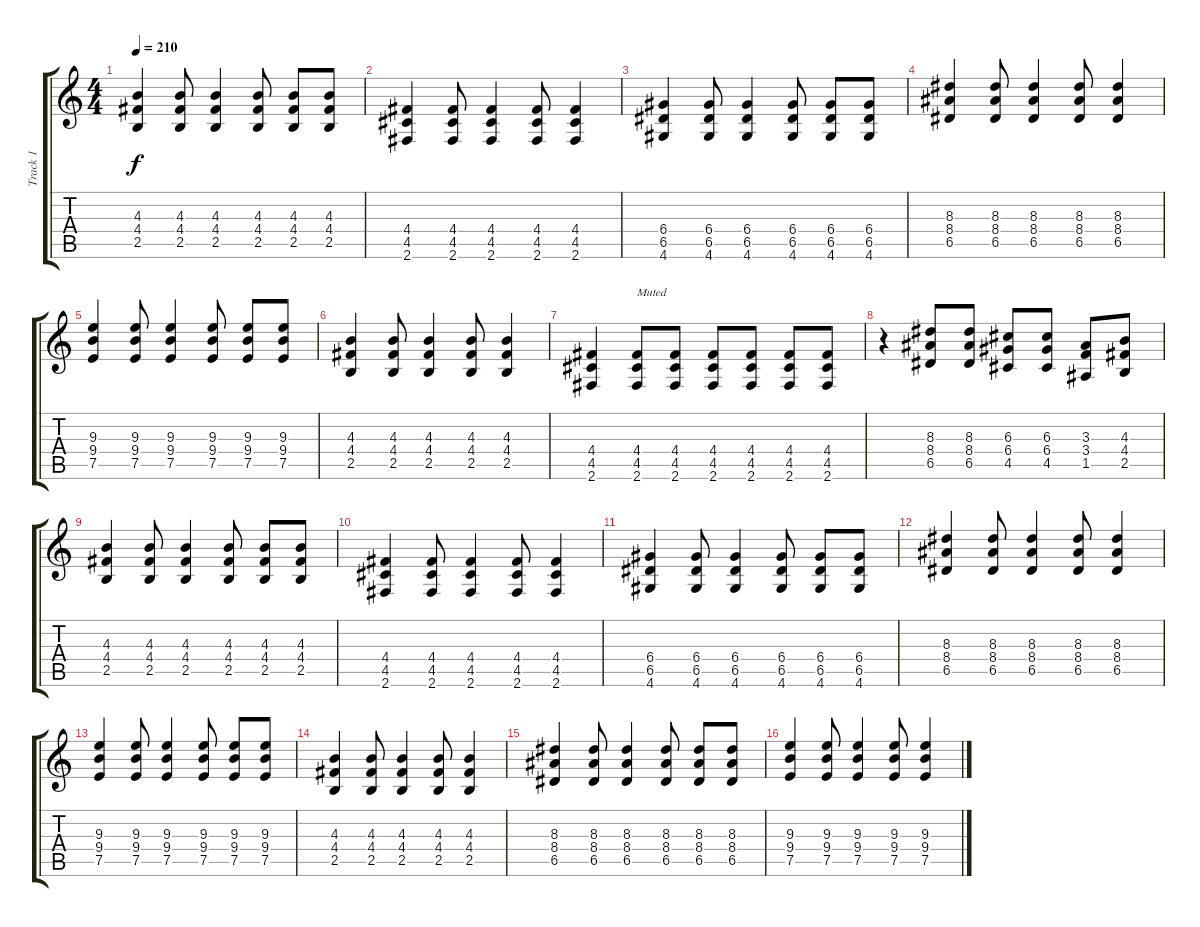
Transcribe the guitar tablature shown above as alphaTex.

\track ("Track 1" "Track 1") {instrument distortionguitar}
\staff {score tabs}
\tuning (E4 B3 G3 D3 A2 E2) {hide}
\ts (4 4)
\tempo 210
\clef g2
\ks c
(4.3 4.4 2.5).4{dy f} (4.3 4.4 2.5).8 (4.3 4.4 2.5).4 (4.3 4.4 2.5).8 (4.3 4.4 2.5).8 (4.3 4.4 2.5).8 |
(4.4 4.5 2.6).4 (4.4 4.5 2.6).8 (4.4 4.5 2.6).4 (4.4 4.5 2.6).8 (4.4 4.5 2.6).4 |
(6.4 6.5 4.6).4 (6.4 6.5 4.6).8 (6.4 6.5 4.6).4 (6.4 6.5 4.6).8 (6.4 6.5 4.6).8 (6.4 6.5 4.6).8 |
(8.3 8.4 6.5).4 (8.3 8.4 6.5).8 (8.3 8.4 6.5).4 (8.3 8.4 6.5).8 (8.3 8.4 6.5).4 |
(9.3 9.4 7.5).4 (9.3 9.4 7.5).8 (9.3 9.4 7.5).4 (9.3 9.4 7.5).8 (9.3 9.4 7.5).8 (9.3 9.4 7.5).8 |
(4.3 4.4 2.5).4 (4.3 4.4 2.5).8 (4.3 4.4 2.5).4 (4.3 4.4 2.5).8 (4.3 4.4 2.5).4 |
(4.4 4.5 2.6).4 (4.4 4.5 2.6).8{txt "Muted" instrument electricguitarmuted} (4.4 4.5 2.6).8 (4.4 4.5 2.6).8 (4.4 4.5 2.6).8 (4.4 4.5 2.6).8 (4.4 4.5 2.6).8 |
r.4 (8.3 8.4 6.5).8{instrument distortionguitar} (8.3 8.4 6.5).8 (6.3 6.4 4.5).8 (6.3 6.4 4.5).8 (3.3 3.4 1.5).8 (4.3 4.4 2.5).8 |
(4.3 4.4 2.5).4 (4.3 4.4 2.5).8 (4.3 4.4 2.5).4 (4.3 4.4 2.5).8 (4.3 4.4 2.5).8 (4.3 4.4 2.5).8 |
(4.4 4.5 2.6).4 (4.4 4.5 2.6).8 (4.4 4.5 2.6).4 (4.4 4.5 2.6).8 (4.4 4.5 2.6).4 |
(6.4 6.5 4.6).4 (6.4 6.5 4.6).8 (6.4 6.5 4.6).4 (6.4 6.5 4.6).8 (6.4 6.5 4.6).8 (6.4 6.5 4.6).8 |
(8.3 8.4 6.5).4 (8.3 8.4 6.5).8 (8.3 8.4 6.5).4 (8.3 8.4 6.5).8 (8.3 8.4 6.5).4 |
(9.3 9.4 7.5).4 (9.3 9.4 7.5).8 (9.3 9.4 7.5).4 (9.3 9.4 7.5).8 (9.3 9.4 7.5).8 (9.3 9.4 7.5).8 |
(4.3 4.4 2.5).4 (4.3 4.4 2.5).8 (4.3 4.4 2.5).4 (4.3 4.4 2.5).8 (4.3 4.4 2.5).4 |
(8.3 8.4 6.5).4 (8.3 8.4 6.5).8 (8.3 8.4 6.5).4 (8.3 8.4 6.5).8 (8.3 8.4 6.5).8 (8.3 8.4 6.5).8 |
(9.3 9.4 7.5).4 (9.3 9.4 7.5).8 (9.3 9.4 7.5).4 (9.3 9.4 7.5).8 (9.3 9.4 7.5).4
